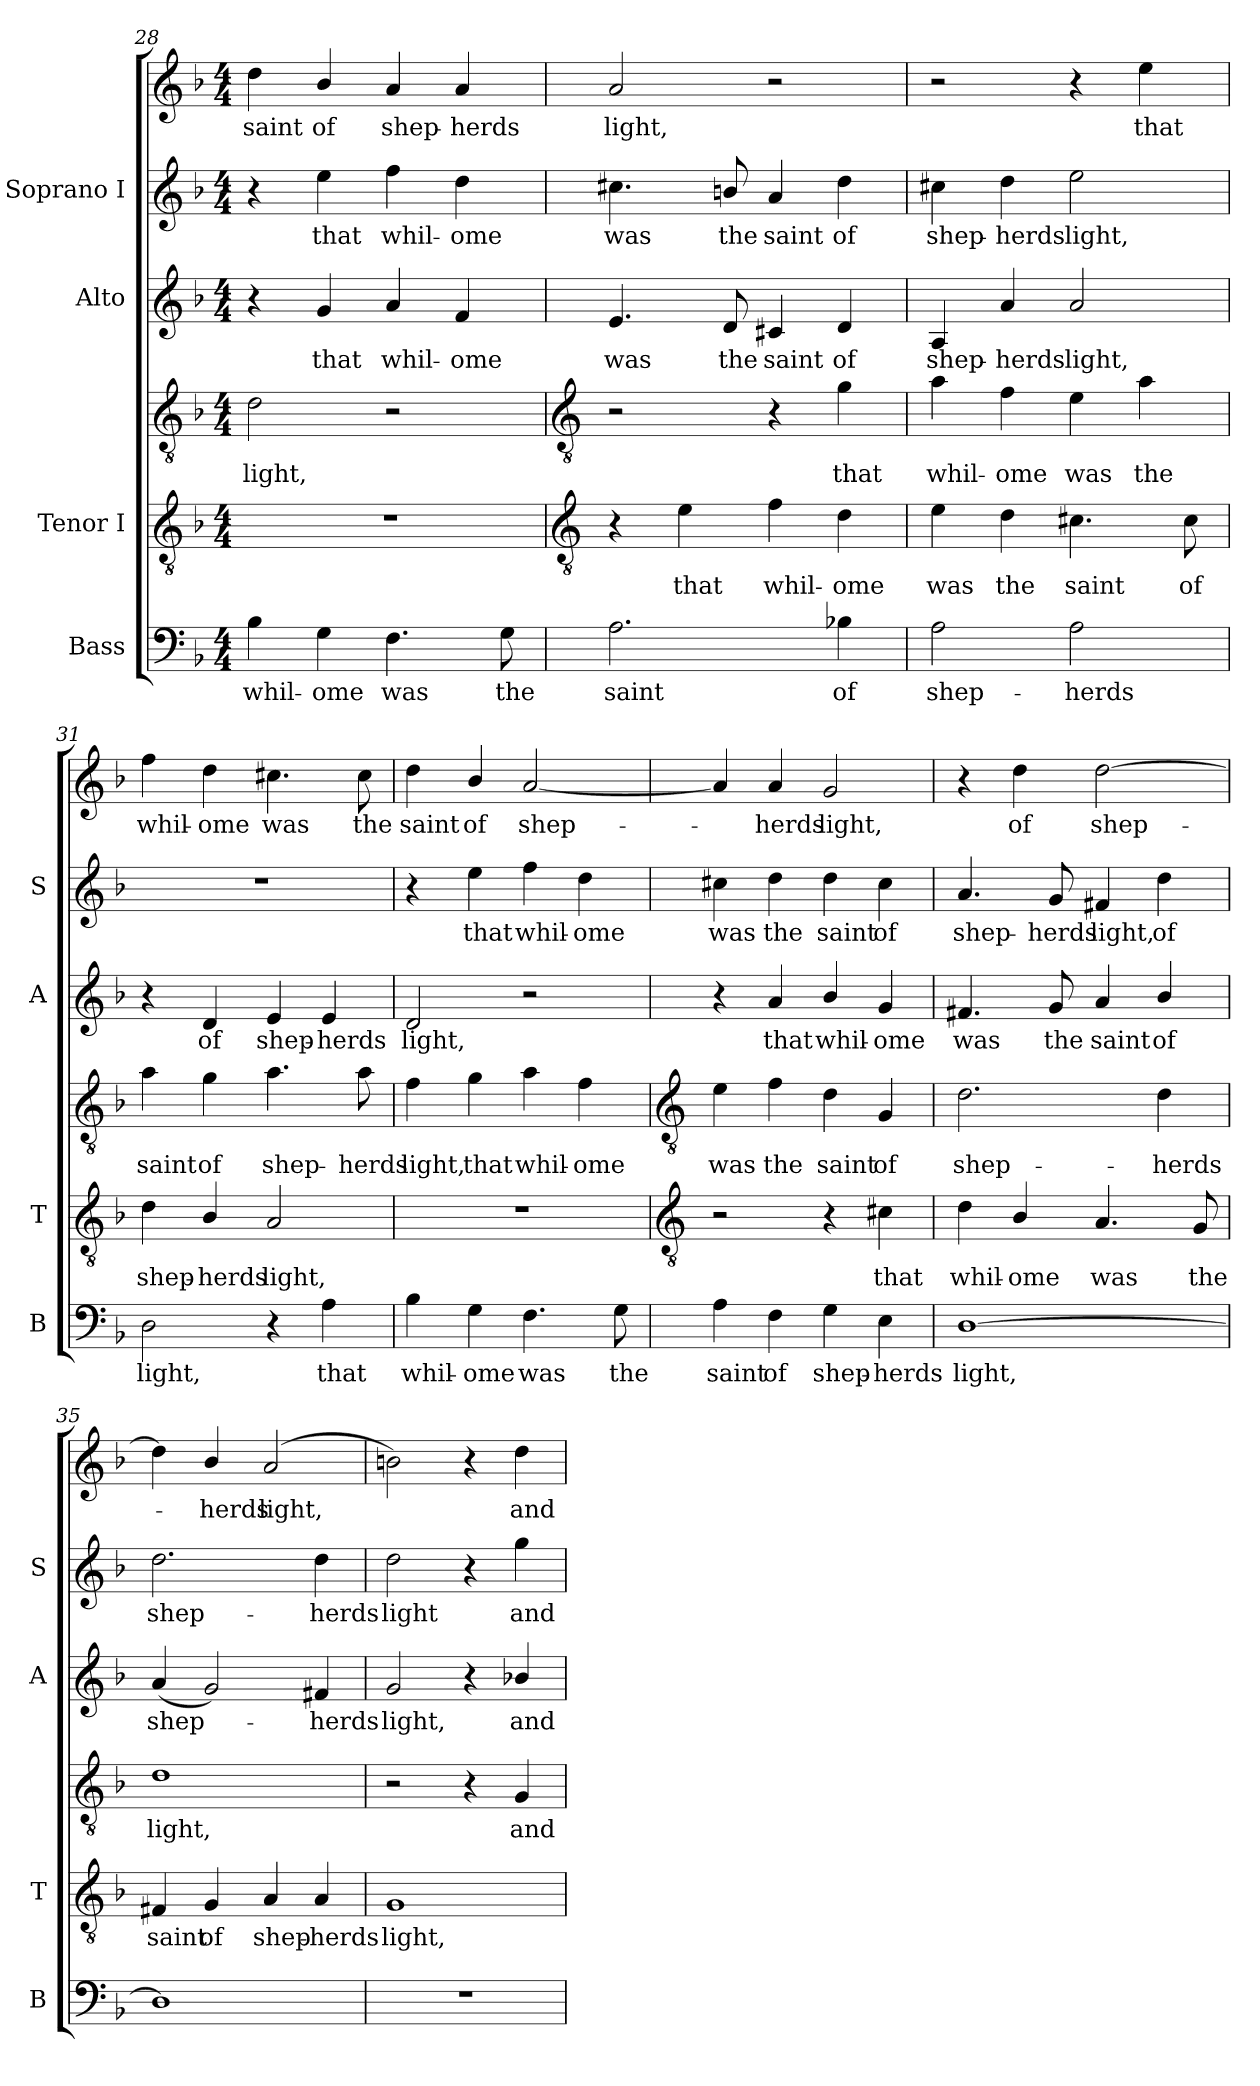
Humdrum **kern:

**kern	**text	**kern	**text	**kern	**text	**kern	**text	**kern	**text	**kern	**text
*part4	*part4	*part3	*part3	*part3	*part3	*part2	*part2	*part1	*part1	*part1	*part1
*staff6	*staff6	*staff5	*staff5	*staff4	*staff4	*staff3	*staff3	*staff2	*staff2	*staff1	*staff1
*I"Bass	*	*I"Tenor I	*	*	*	*I"Alto	*	*I"Soprano I	*	*	*
*I'B	*	*I'T	*	*	*	*I'A	*	*I'S	*	*	*
*clefF4	*	*clefGv2	*	*clefGv2	*	*clefG2	*	*clefG2	*	*clefG2	*
*k[b-]	*	*k[b-]	*	*k[b-]	*	*k[b-]	*	*k[b-]	*	*k[b-]	*
*F:	*	*F:	*	*F:	*	*F:	*	*F:	*	*F:	*
*M4/4	*	*M4/4	*	*M4/4	*	*M4/4	*	*M4/4	*	*M4/4	*
=28	=28	=28	=28	=28	=28	=28	=28	=28	=28	=28	=28
!	!LO:LY:b	!	!	!	!LO:LY:b	!	!	!	!	!	!LO:LY:b
4B-	whil-	1r	.	2d	light,	4r	.	4r	.	4dd	saint
!	!LO:LY:b	!	!	!	!	!	!LO:LY:b	!	!LO:LY:b	!	!LO:LY:b
4G	-ome	.	.	.	.	4g	that	4ee	that	4b-/	of
!	!LO:LY:b	!	!	!	!	!	!LO:LY:b	!	!LO:LY:b	!	!LO:LY:b
4.F	was	.	.	2r	.	4a	whil-	4ff	whil-	4a	shep-
!	!	!	!	!	!	!	!LO:LY:b	!	!LO:LY:b	!	!LO:LY:b
.	.	.	.	.	.	4f	-ome	4dd	-ome	4a	-herds
!	!LO:LY:b	!	!	!	!	!	!	!	!	!	!
8G	the	.	.	.	.	.	.	.	.	.	.
!!LO:LB:g=z
=29	=29	=29	=29	=29	=29	=29	=29	=29	=29	=29	=29
*	*	*clefGv2	*	*clefGv2	*	*	*	*	*	*	*
!	!LO:LY:b	!	!	!	!	!	!LO:LY:b	!	!LO:LY:b	!	!LO:LY:b
2.A	saint	4r	.	2r	.	4.e	was	4.cc#X	was	2a	light,
!	!	!	!LO:LY:b	!	!	!	!	!	!	!	!
.	.	4e	that	.	.	.	.	.	.	.	.
!	!	!	!	!	!	!	!LO:LY:b	!	!LO:LY:b	!	!
.	.	.	.	.	.	8d	the	8bn/	the	.	.
!	!	!	!LO:LY:b	!	!	!	!LO:LY:b	!	!LO:LY:b	!	!
.	.	4f	whil-	4r	.	4c#X	saint	4a	saint	2r	.
!	!LO:LY:b	!	!LO:LY:b	!	!LO:LY:b	!	!LO:LY:b	!	!LO:LY:b	!	!
4B-X	of	4d	-ome	4g	that	4d	of	4dd	of	.	.
=30	=30	=30	=30	=30	=30	=30	=30	=30	=30	=30	=30
!	!LO:LY:b	!	!LO:LY:b	!	!LO:LY:b	!	!LO:LY:b	!	!LO:LY:b	!	!
2A	shep-	4e	was	4a	whil-	4A	shep-	4cc#X	shep-	2r	.
!	!	!	!LO:LY:b	!	!LO:LY:b	!	!LO:LY:b	!	!LO:LY:b	!	!
.	.	4d	the	4f	-ome	4a	-herds	4dd	-herds	.	.
!	!LO:LY:b	!	!LO:LY:b	!	!LO:LY:b	!	!LO:LY:b	!	!LO:LY:b	!	!
2A	-herds	4.c#X	saint	4e	was	2a	light,	2ee	light,	4r	.
!	!	!	!	!	!LO:LY:b	!	!	!	!	!	!LO:LY:b
.	.	.	.	4a	the	.	.	.	.	4ee	that
!	!	!	!LO:LY:b	!	!	!	!	!	!	!	!
.	.	8c#	of	.	.	.	.	.	.	.	.
=31	=31	=31	=31	=31	=31	=31	=31	=31	=31	=31	=31
!	!LO:LY:b	!	!LO:LY:b	!	!LO:LY:b	!	!	!	!	!	!LO:LY:b
2D	light,	4d	shep-	4a	saint	4r	.	1r	.	4ff	whil-
!	!	!	!LO:LY:b	!	!LO:LY:b	!	!LO:LY:b	!	!	!	!LO:LY:b
.	.	4B-/	-herds	4g	of	4d	of	.	.	4dd	-ome
!	!	!	!LO:LY:b	!	!LO:LY:b	!	!LO:LY:b	!	!	!	!LO:LY:b
4r	.	2A	light,	4.a	shep-	4e	shep-	.	.	4.cc#X	was
!	!LO:LY:b	!	!	!	!	!	!LO:LY:b	!	!	!	!
4A	that	.	.	.	.	4e	-herds	.	.	.	.
!	!	!	!	!	!LO:LY:b	!	!	!	!	!	!LO:LY:b
.	.	.	.	8a	-herds	.	.	.	.	8cc#	the
=32	=32	=32	=32	=32	=32	=32	=32	=32	=32	=32	=32
!	!LO:LY:b	!	!	!	!LO:LY:b	!	!LO:LY:b	!	!	!	!LO:LY:b
4B-	whil-	1r	.	4f	light,	2d	light,	4r	.	4dd	saint
!	!LO:LY:b	!	!	!	!LO:LY:b	!	!	!	!LO:LY:b	!	!LO:LY:b
4G	-ome	.	.	4g	that	.	.	4ee	that	4b-/	of
!	!LO:LY:b	!	!	!	!LO:LY:b	!	!	!	!LO:LY:b	!	!LO:LY:b
4.F	was	.	.	4a	whil-	2r	.	4ff	whil-	[2a	shep-
!	!	!	!	!	!LO:LY:b	!	!	!	!LO:LY:b	!	!
.	.	.	.	4f	-ome	.	.	4dd	-ome	.	.
!	!LO:LY:b	!	!	!	!	!	!	!	!	!	!
8G	the	.	.	.	.	.	.	.	.	.	.
!!LO:LB:g=z
=33	=33	=33	=33	=33	=33	=33	=33	=33	=33	=33	=33
*	*	*clefGv2	*	*clefGv2	*	*	*	*	*	*	*
!	!LO:LY:b	!	!	!	!LO:LY:b	!	!	!	!LO:LY:b	!	!
4A	saint	2r	.	4e	was	4r	.	4cc#X	was	4a]	.
!	!LO:LY:b	!	!	!	!LO:LY:b	!	!LO:LY:b	!	!LO:LY:b	!	!LO:LY:b
4F	of	.	.	4f	the	4a	that	4dd	the	4a	herds
!	!LO:LY:b	!	!	!	!LO:LY:b	!	!LO:LY:b	!	!LO:LY:b	!	!LO:LY:b
4G	shep-	4r	.	4d	saint	4b-/	whil-	4dd	saint	2g	light,
!	!LO:LY:b	!	!LO:LY:b	!	!LO:LY:b	!	!LO:LY:b	!	!LO:LY:b	!	!
4E	-herds	4c#X	that	4G	of	4g	-ome	4cc#	of	.	.
=34	=34	=34	=34	=34	=34	=34	=34	=34	=34	=34	=34
!	!LO:LY:b	!	!LO:LY:b	!	!LO:LY:b	!	!LO:LY:b	!	!LO:LY:b	!	!
[1D	light,	4d	whil-	2.d	shep-	4.f#X	was	4.a	shep-	4r	.
!	!	!	!LO:LY:b	!	!	!	!	!	!	!	!LO:LY:b
.	.	4B-/	-ome	.	.	.	.	.	.	4dd	of
!	!	!	!	!	!	!	!LO:LY:b	!	!LO:LY:b	!	!
.	.	.	.	.	.	8g	the	8g	-herds	.	.
!	!	!	!LO:LY:b	!	!	!	!LO:LY:b	!	!LO:LY:b	!	!LO:LY:b
.	.	4.A	was	.	.	4a	saint	4f#X	light,	[2dd	shep-
!	!	!	!	!	!LO:LY:b	!	!LO:LY:b	!	!LO:LY:b	!	!
.	.	.	.	4d	-herds	4b-/	of	4dd	of	.	.
!	!	!	!LO:LY:b	!	!	!	!	!	!	!	!
.	.	8G	the	.	.	.	.	.	.	.	.
=35	=35	=35	=35	=35	=35	=35	=35	=35	=35	=35	=35
!	!	!	!LO:LY:b	!	!LO:LY:b	!	!LO:LY:b	!	!LO:LY:b	!	!
1D]	.	4F#X	saint	1d	light,	(<4a	shep-	2.dd	shep-	4dd]	.
!	!	!	!LO:LY:b	!	!	!	!	!	!	!	!LO:LY:b
.	.	4G	of	.	.	2g)	.	.	.	4b-/	herds
!	!	!	!LO:LY:b	!	!	!	!	!	!	!	!LO:LY:b
.	.	4A	shep-	.	.	.	.	.	.	(<2a	light,
!	!	!	!LO:LY:b	!	!	!	!LO:LY:b	!	!LO:LY:b	!	!
.	.	4A	-herds	.	.	4f#X	herds	4dd	-herds	.	.
=36	=36	=36	=36	=36	=36	=36	=36	=36	=36	=36	=36
!	!	!	!LO:LY:b	!	!	!	!LO:LY:b	!	!LO:LY:b	!	!
1r	.	1G	light,	2r	.	2g	light,	2dd	light	2bn)	.
.	.	.	.	4r	.	4r	.	4r	.	4r	.
!	!	!	!	!	!LO:LY:b	!	!LO:LY:b	!	!LO:LY:b	!	!LO:LY:b
.	.	.	.	4G	and	4b-X/	and	4gg	and	4dd	and
=	=	=	=	=	=	=	=	=	=	=	=
*-	*-	*-	*-	*-	*-	*-	*-	*-	*-	*-	*-
